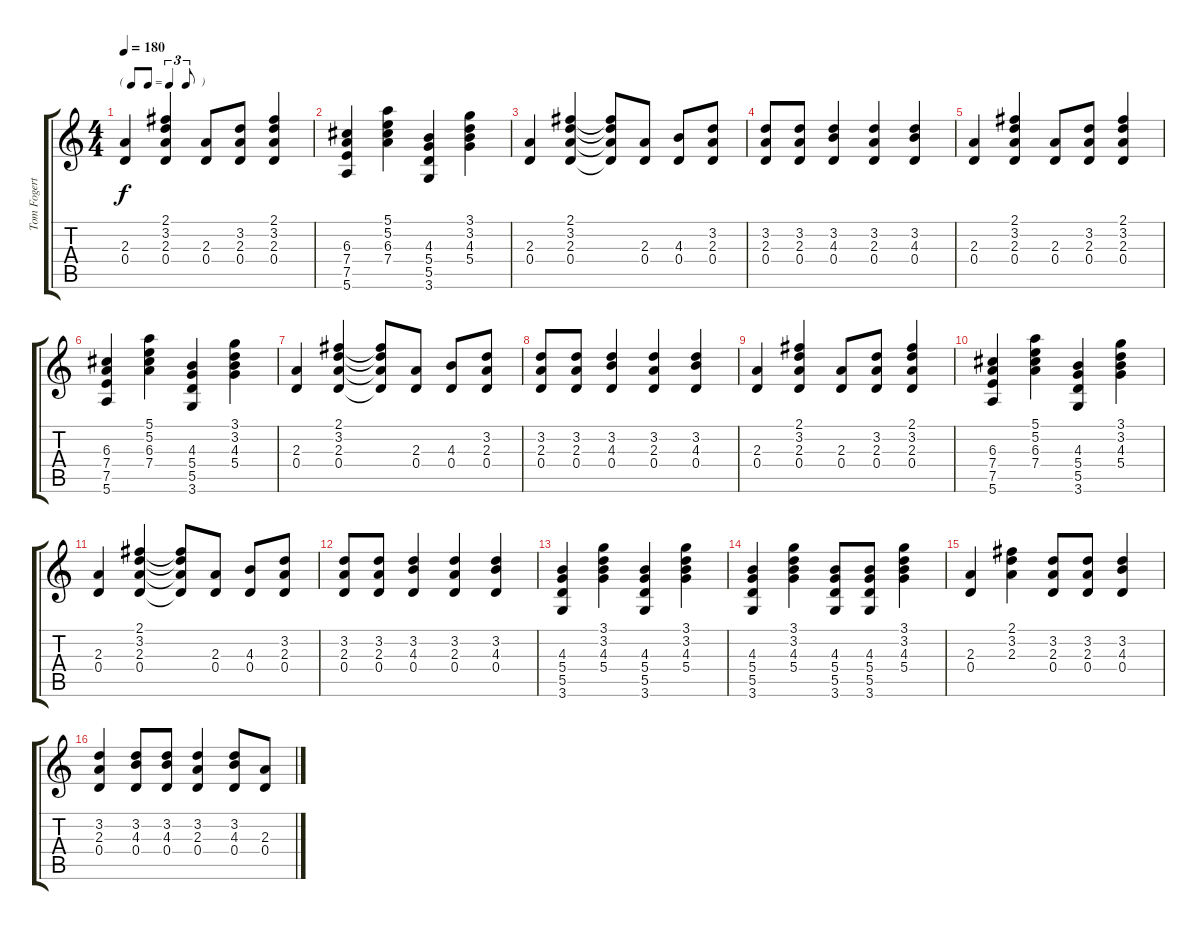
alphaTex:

\track ("Tom Fogerty" "Tom Fogert") {instrument acousticguitarsteel}
\staff {score tabs}
\tuning (E4 B3 G3 D3 A2 E2) {hide}
\ts (4 4)
\tf triplet8th
\tempo 180
\clef g2
\ks c
(2.3 0.4).4{dy f} (2.1 3.2 2.3 0.4).4 (2.3 0.4).8 (3.2 2.3 0.4).8 (2.1 3.2 2.3 0.4).4 |
(6.3 7.4 7.5 5.6).4 (5.1 5.2 6.3 7.4).4 (4.3 5.4 5.5 3.6).4 (3.1 3.2 4.3 5.4).4 |
(2.3 0.4).4 (2.1 3.2 2.3 0.4).4 (2.1{t} 3.2{t} 2.3{t} 0.4{t}).8 (2.3 0.4).8 (4.3 0.4).8 (3.2 2.3 0.4).8 |
(3.2 2.3 0.4).8 (3.2 2.3 0.4).8 (3.2 4.3 0.4).4 (3.2 2.3 0.4).4 (3.2 4.3 0.4).4 |
(2.3 0.4).4 (2.1 3.2 2.3 0.4).4 (2.3 0.4).8 (3.2 2.3 0.4).8 (2.1 3.2 2.3 0.4).4 |
(6.3 7.4 7.5 5.6).4 (5.1 5.2 6.3 7.4).4 (4.3 5.4 5.5 3.6).4 (3.1 3.2 4.3 5.4).4 |
(2.3 0.4).4 (2.1 3.2 2.3 0.4).4 (2.1{t} 3.2{t} 2.3{t} 0.4{t}).8 (2.3 0.4).8 (4.3 0.4).8 (3.2 2.3 0.4).8 |
(3.2 2.3 0.4).8 (3.2 2.3 0.4).8 (3.2 4.3 0.4).4 (3.2 2.3 0.4).4 (3.2 4.3 0.4).4 |
(2.3 0.4).4 (2.1 3.2 2.3 0.4).4 (2.3 0.4).8 (3.2 2.3 0.4).8 (2.1 3.2 2.3 0.4).4 |
(6.3 7.4 7.5 5.6).4 (5.1 5.2 6.3 7.4).4 (4.3 5.4 5.5 3.6).4 (3.1 3.2 4.3 5.4).4 |
(2.3 0.4).4 (2.1 3.2 2.3 0.4).4 (2.1{t} 3.2{t} 2.3{t} 0.4{t}).8 (2.3 0.4).8 (4.3 0.4).8 (3.2 2.3 0.4).8 |
(3.2 2.3 0.4).8 (3.2 2.3 0.4).8 (3.2 4.3 0.4).4 (3.2 2.3 0.4).4 (3.2 4.3 0.4).4 |
(4.3 5.4 5.5 3.6).4 (3.1 3.2 4.3 5.4).4 (4.3 5.4 5.5 3.6).4 (3.1 3.2 4.3 5.4).4 |
(4.3 5.4 5.5 3.6).4 (3.1 3.2 4.3 5.4).4 (4.3 5.4 5.5 3.6).8 (4.3 5.4 5.5 3.6).8 (3.1 3.2 4.3 5.4).4 |
(2.3 0.4).4 (2.1 3.2 2.3).4 (3.2 2.3 0.4).8 (3.2 2.3 0.4).8 (3.2 4.3 0.4).4 |
(3.2 2.3 0.4).4 (3.2 4.3 0.4).8 (3.2 4.3 0.4).8 (3.2 2.3 0.4).4 (3.2 4.3 0.4).8 (2.3 0.4).8
